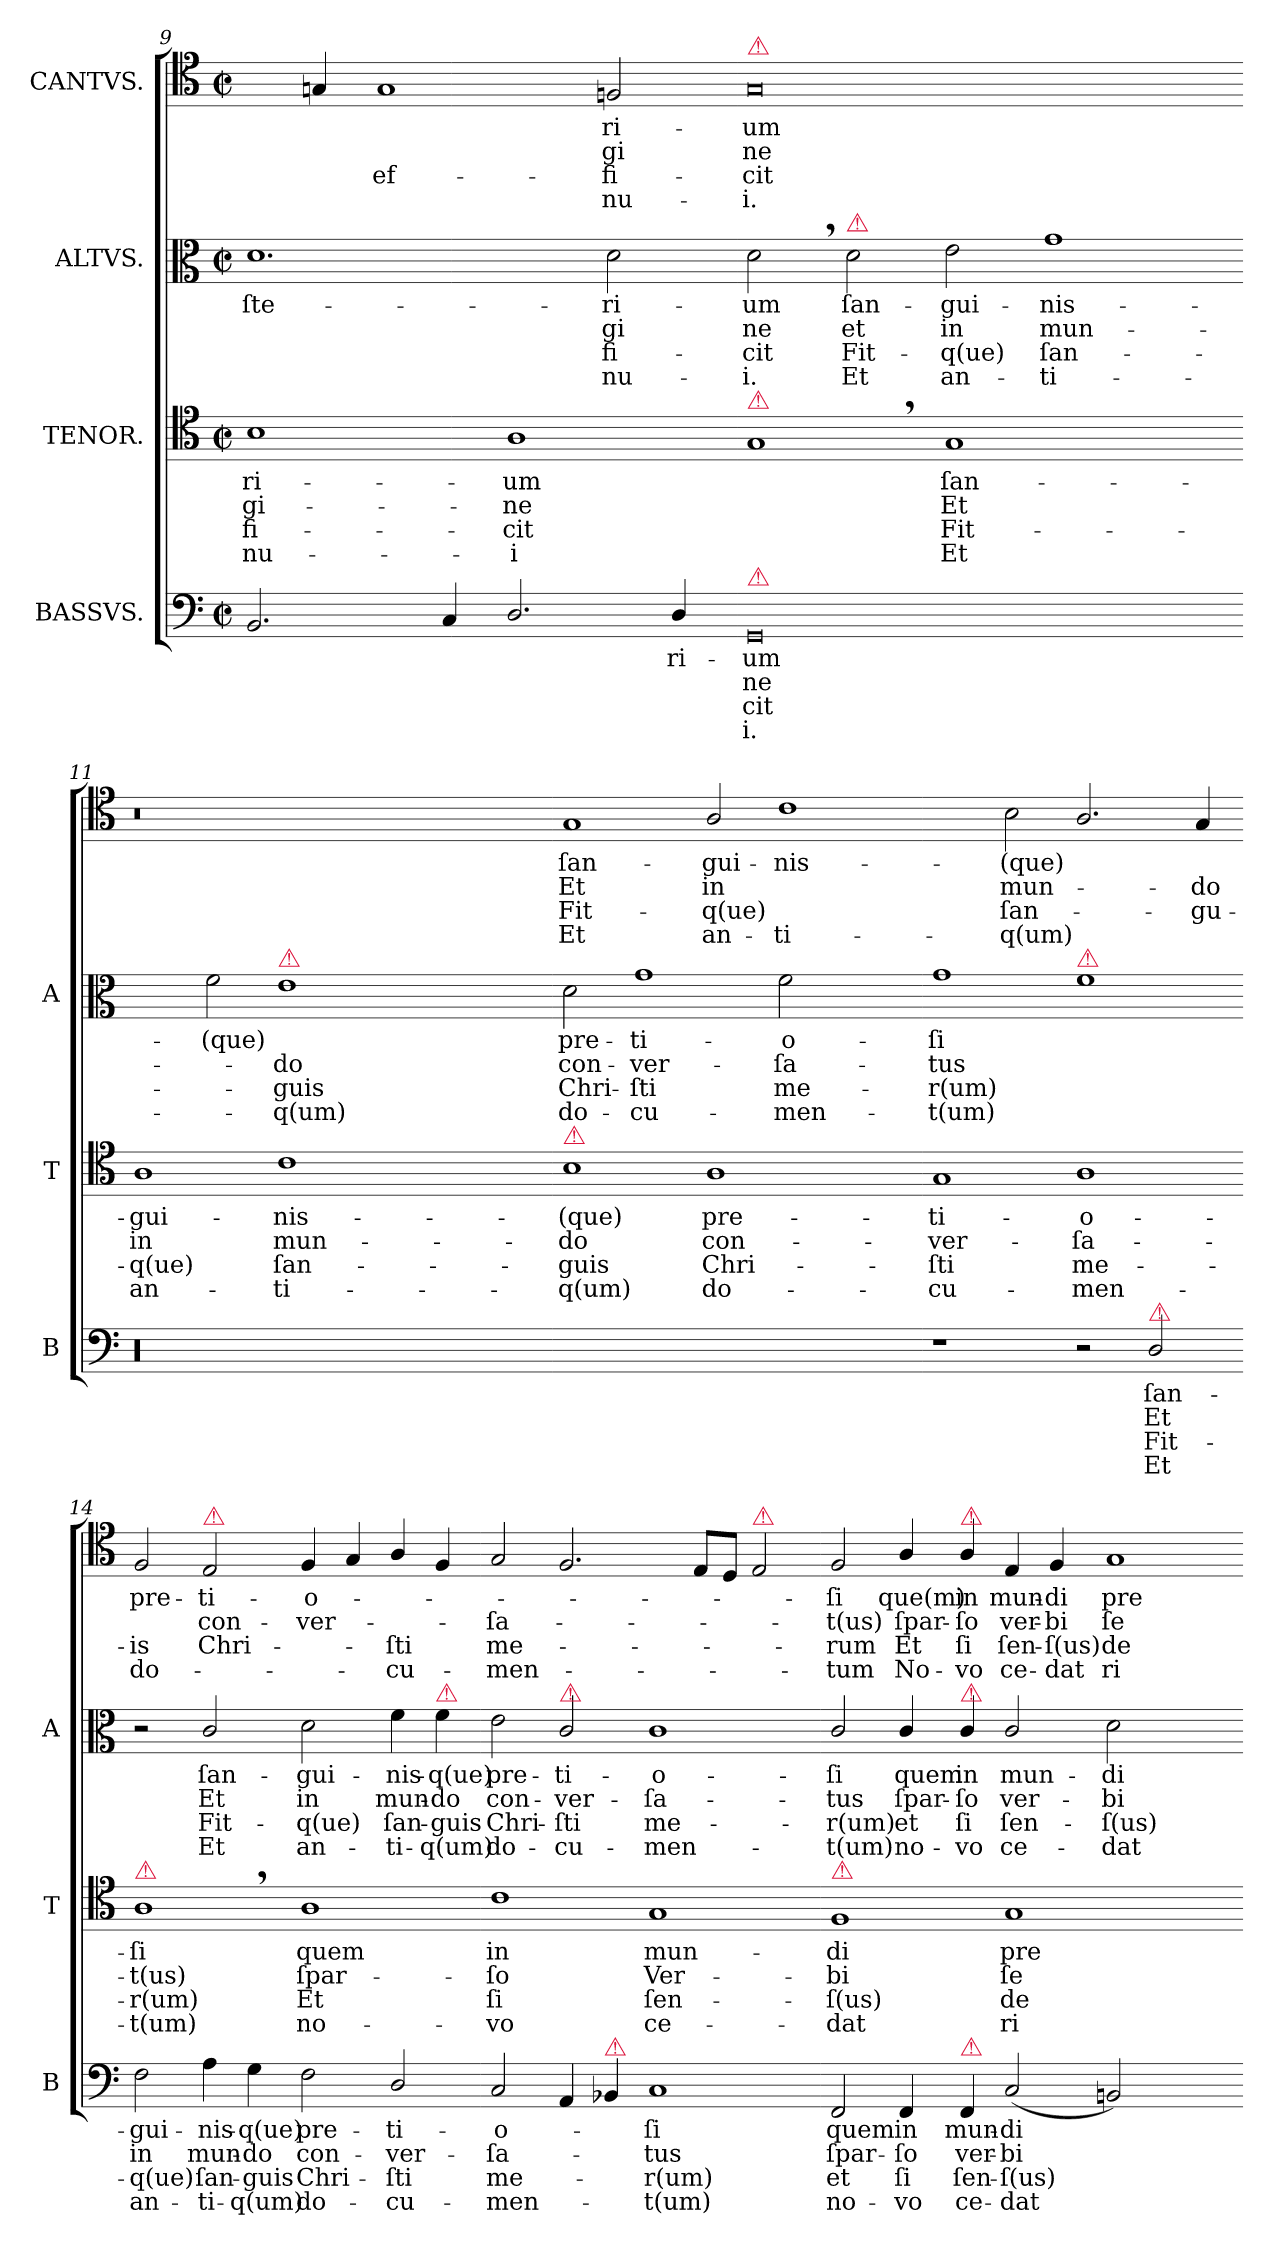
**kern	**text	**text	**text	**text	**kern	**text	**text	**text	**text	**kern	**text	**text	**text	**text	**kern	**text	**text	**text	**text
*part4	*part4	*part4	*part4	*part4	*part3	*part3	*part3	*part3	*part3	*part2	*part2	*part2	*part2	*part2	*part1	*part1	*part1	*part1	*part1
*staff4	*staff4	*staff4	*staff4	*staff4	*staff3	*staff3	*staff3	*staff3	*staff3	*staff2	*staff2	*staff2	*staff2	*staff2	*staff1	*staff1	*staff1	*staff1	*staff1
*I"BASSVS.	*	*	*	*	*I"TENOR.	*	*	*	*	*I"ALTVS.	*	*	*	*	*I"CANTVS.	*	*	*	*
*I'B	*	*	*	*	*I'T	*	*	*	*	*I'A	*	*	*	*	*	*	*	*	*
*clefF4	*	*	*	*	*clefC4	*	*	*	*	*clefC3	*	*	*	*	*clefC4	*	*	*	*
*k[]	*	*	*	*	*k[]	*	*	*	*	*k[]	*	*	*	*	*k[]	*	*	*	*
*M2/1	*	*	*	*	*M2/1	*	*	*	*	*M2/1	*	*	*	*	*M2/1	*	*	*	*
*met(c|)	*	*	*	*	*met(c|)	*	*	*	*	*met(c|)	*	*	*	*	*met(c|)	*	*	*	*
=9	=9	=9	=9	=9	=9	=9	=9	=9	=9	=9	=9	=9	=9	=9	=9	=9	=9	=9	=9
2.BB/	.	.	.	.	1B	-ri-	-gi-	-fi-	-nu-	1.d	-ſte-	.	.	.	4ryy	.	.	.	.
.	.	.	.	.	.	.	.	.	.	.	.	.	.	.	4Gn/	.	.	.	.
.	.	.	.	.	.	.	.	.	.	.	.	.	.	.	1G	.	.	ef-	.
4C/	.	.	.	.	.	.	.	.	.	.	.	.	.	.	.	.	.	.	.
2.D/	.	.	.	.	1A	-um	-ne	-cit	-i	.	.	.	.	.	.	.	.	.	.
.	.	.	.	.	.	.	.	.	.	2d\	-ri-	-gi	-fi-	-nu-	2Fn/	-ri-	-gi	-fi-	-nu-
4D/	-ri-	.	.	.	.	.	.	.	.	.	.	.	.	.	.	.	.	.	.
=10-	=10-	=10-	=10-	=10-	=10-	=10-	=10-	=10-	=10-	=10-	=10-	=10-	=10-	=10-	=10-	=10-	=10-	=10-	=10-
!	!	!	!	!	!	!	!	!	!	!	!	!	!	!	!LO:TX:a:color=crimson:t=⚠	!	!	!	!
!	!	!	!	!	!LO:TX:a:color=crimson:t=⚠	!	!	!	!	!	!	!	!	!	!	!	!	!	!
!LO:TX:a:color=crimson:t=⚠	!	!	!	!	!	!	!	!	!	!	!	!	!	!	!	!	!	!	!
0GG	-um	-ne	-cit	-i.	1G,<	.	.	.	.	2d,<\	-um	-ne	-cit	-i.	0G	-um	-ne	-cit	-i.
!	!	!	!	!	!	!	!	!	!	!LO:TX:a:color=crimson:t=⚠	!	!	!	!	!	!	!	!	!
.	.	.	.	.	.	.	.	.	.	2d\	ſan-	et	Fit-	Et	.	.	.	.	.
.	.	.	.	.	1G	ſan-	Et	Fit-	Et	2e\	-gui-	in	-q(ue)	an-	.	.	.	.	.
.	.	.	.	.	.	.	.	.	.	1g\	-nis-	mun-	ſan-	-ti-	.	.	.	.	.
2ryy	.	.	.	.	2ryy	.	.	.	.	.	.	.	.	.	2ryy	.	.	.	.
=11-	=11-	=11-	=11-	=11-	=11-	=11-	=11-	=11-	=11-	=11-	=11-	=11-	=11-	=11-	=11-	=11-	=11-	=11-	=11-
00r	.	.	.	.	1A	-gui-	in	-q(ue)	an-	2ryy	.	.	.	.	0r	.	.	.	.
.	.	.	.	.	.	.	.	.	.	2f\	-(que)	.	.	.	.	.	.	.	.
!	!	!	!	!	!	!	!	!	!	!LO:TX:a:color=crimson:t=⚠	!	!	!	!	!	!	!	!	!
.	.	.	.	.	1c	-nis-	mun-	ſan-	-ti-	1e	.	-do	-guis	-q(um)	.	.	.	.	.
.	.	.	.	.	0ryy	.	.	.	.	0ryy	.	.	.	.	0ryy	.	.	.	.
=12-	=12-	=12-	=12-	=12-	=12-	=12-	=12-	=12-	=12-	=12-	=12-	=12-	=12-	=12-	=12-	=12-	=12-	=12-	=12-
!	!	!	!	!	!LO:TX:a:color=crimson:t=⚠	!	!	!	!	!	!	!	!	!	!	!	!	!	!
0ryy	.	.	.	.	1B	-(que)	-do	-guis	-q(um)	2d\	pre-	con-	Chri-	do-	1G	ſan-	Et	Fit-	Et
.	.	.	.	.	.	.	.	.	.	1g	-ti-	-ver-	-ſti	-cu-	.	.	.	.	.
.	.	.	.	.	1A	pre-	con-	Chri-	do-	.	.	.	.	.	2A/	-gui-	in	-q(ue)	an-
.	.	.	.	.	.	.	.	.	.	2f\	-o-	-ſa-	me-	-men-	1c\	-nis-	.	.	-ti-
2ryy	.	.	.	.	2ryy	.	.	.	.	2ryy	.	.	.	.	.	.	.	.	.
=13-	=13-	=13-	=13-	=13-	=13-	=13-	=13-	=13-	=13-	=13-	=13-	=13-	=13-	=13-	=13-	=13-	=13-	=13-	=13-
1r	.	.	.	.	1G	-ti-	-ver-	-ſti	-cu-	1g	-ſi	-tus	-r(um)	-t(um)	2ryy	.	.	.	.
.	.	.	.	.	.	.	.	.	.	.	.	.	.	.	2B\	-(que)	mun-	ſan-	-q(um)
!	!	!	!	!	!	!	!	!	!	!LO:TX:a:color=crimson:t=⚠	!	!	!	!	!	!	!	!	!
2r	.	.	.	.	1A	-o-	-ſa-	me-	-men-	1f	.	.	.	.	2.A/	.	.	.	.
!LO:TX:a:color=crimson:t=⚠	!	!	!	!	!	!	!	!	!	!	!	!	!	!	!	!	!	!	!
2D/	ſan-	Et	Fit-	Et	.	.	.	.	.	.	.	.	.	.	.	.	.	.	.
.	.	.	.	.	.	.	.	.	.	.	.	.	.	.	4G/	.	-do	-gu-	.
=14-	=14-	=14-	=14-	=14-	=14-	=14-	=14-	=14-	=14-	=14-	=14-	=14-	=14-	=14-	=14-	=14-	=14-	=14-	=14-
!	!	!	!	!	!LO:TX:a:color=crimson:t=⚠	!	!	!	!	!	!	!	!	!	!	!	!	!	!
2F\	-gui-	in	-q(ue)	an-	1A,<	-ſi	-t(us)	-r(um)	-t(um)	2r	.	.	.	.	2F/	pre-	.	-is	do-
!	!	!	!	!	!	!	!	!	!	!	!	!	!	!	!LO:TX:a:color=crimson:t=⚠	!	!	!	!
!	!	!	!	!	!	!	!	!	!	!	!	!	!LO:LY:i	!	!	!	!	!	!
4A\	-nis-	mun-	ſan-	-ti-	.	.	.	.	.	2c/	ſan-	Et	Fit-	Et	2E/	-ti-	con-	Chri-	.
4G\	-q(ue)	-do	-guis	-q(um)	.	.	.	.	.	.	.	.	.	.	.	.	.	.	.
!	!	!	!	!	!	!	!	!	!	!	!	!	!LO:LY:i	!	!	!	!	!	!
2F\	pre-	con-	Chri-	do-	1A	quem	ſpar-	Et	no-	2d\	-gui-	in	-q(ue)	an-	4F/	-o-	-ver-	.	.
.	.	.	.	.	.	.	.	.	.	.	.	.	.	.	4G/	.	.	.	.
!	!	!	!	!	!	!	!	!	!	!	!	!	!LO:LY:i	!	!	!	!	!	!
2D/	-ti-	-ver-	-ſti	-cu-	.	.	.	.	.	4f\	-nis-	mun-	ſan-	-ti-	4A/	.	.	-ſti	-cu-
!	!	!	!	!	!	!	!	!	!	!LO:TX:a:color=crimson:t=⚠	!	!	!	!	!	!	!	!	!
!	!	!	!	!	!	!	!	!	!	!	!	!	!LO:LY:i	!	!	!	!	!	!
.	.	.	.	.	.	.	.	.	.	4f\	-q(ue)	-do	-guis	-q(um)	4F/	.	.	.	.
=15-	=15-	=15-	=15-	=15-	=15-	=15-	=15-	=15-	=15-	=15-	=15-	=15-	=15-	=15-	=15-	=15-	=15-	=15-	=15-
!	!	!	!	!	!	!	!	!	!	!	!	!	!LO:LY:i	!	!	!	!	!	!
2C/	-o-	-ſa-	me-	-men-	1c	in	-ſo	ſi	-vo	2e\	pre-	con-	Chri-	do-	2G/	.	-ſa-	me-	-men-
!	!	!	!	!	!	!	!	!	!	!LO:TX:a:color=crimson:t=⚠	!	!	!	!	!	!	!	!	!
!	!	!	!	!	!	!	!	!	!	!	!	!	!LO:LY:i	!	!	!	!	!	!
4AA/	.	.	.	.	.	.	.	.	.	2c/	-ti-	-ver-	-ſti	-cu-	2.F/	.	.	.	.
!LO:TX:a:color=crimson:t=⚠	!	!	!	!	!	!	!	!	!	!	!	!	!	!	!	!	!	!	!
4BB-X/	.	.	.	.	.	.	.	.	.	.	.	.	.	.	.	.	.	.	.
!	!	!	!	!	!	!	!	!	!	!	!	!	!LO:LY:i	!	!	!	!	!	!
1C	-ſi	-tus	-r(um)	-t(um)	1G	mun-	Ver-	ſen-	ce-	1c	-o-	-ſa-	me-	-men-	.	.	.	.	.
.	.	.	.	.	.	.	.	.	.	.	.	.	.	.	8E/L	.	.	.	.
.	.	.	.	.	.	.	.	.	.	.	.	.	.	.	8D/J	.	.	.	.
!	!	!	!	!	!	!	!	!	!	!	!	!	!	!	!LO:TX:a:color=crimson:t=⚠	!	!	!	!
.	.	.	.	.	.	.	.	.	.	.	.	.	.	.	2E/	.	.	.	.
=16-	=16-	=16-	=16-	=16-	=16-	=16-	=16-	=16-	=16-	=16-	=16-	=16-	=16-	=16-	=16-	=16-	=16-	=16-	=16-
!	!	!	!	!	!LO:TX:a:color=crimson:t=⚠	!	!	!	!	!	!	!	!	!	!	!	!	!	!
!	!	!	!	!	!	!	!	!	!	!	!	!	!LO:LY:i	!	!	!	!	!	!
2FF/	quem	ſpar-	et	no-	1F	-di	-bi	-ſ(us)	-dat	2c/	-ſi	-tus	-r(um)	-t(um)	2F/	-ſi	-t(us)	-rum	-tum
4FF/	in	-ſo	ſi	-vo	.	.	.	.	.	4c/	quem	ſpar-	et	no-	4A/	que(m)	ſpar-	Et	No-
!	!	!	!	!	!	!	!	!	!	!	!	!	!	!	!LO:TX:a:color=crimson:t=⚠	!	!	!	!
!	!	!	!	!	!	!	!	!	!	!LO:TX:a:color=crimson:t=⚠	!	!	!	!	!	!	!	!	!
!LO:TX:a:color=crimson:t=⚠	!	!	!	!	!	!	!	!	!	!	!	!	!	!	!	!	!	!	!
4FF/	mun-	ver-	ſen-	ce-	.	.	.	.	.	4c/	in	-ſo	ſi	-vo	4A/	in	-ſo	ſi	-vo
(<2C/	-di	-bi	-ſ(us)	-dat	1G	pre-	ſe-	de-	ri-	2c/	mun-	ver-	ſen-	ce-	4E/	mun-	ver-	ſen-	ce-
.	.	.	.	.	.	.	.	.	.	.	.	.	.	.	4F/	-di	-bi	-ſ(us)	-dat
2BBn/)	.	.	.	.	.	.	.	.	.	2d\	-di	-bi	-ſ(us)	-dat	1G/	pre-	ſe-	de-	ri-
2ryy	.	.	.	.	2ryy	.	.	.	.	2ryy	.	.	.	.	.	.	.	.	.
=-	=-	=-	=-	=-	=-	=-	=-	=-	=-	=-	=-	=-	=-	=-	=-	=-	=-	=-	=-
*-	*-	*-	*-	*-	*-	*-	*-	*-	*-	*-	*-	*-	*-	*-	*-	*-	*-	*-	*-
